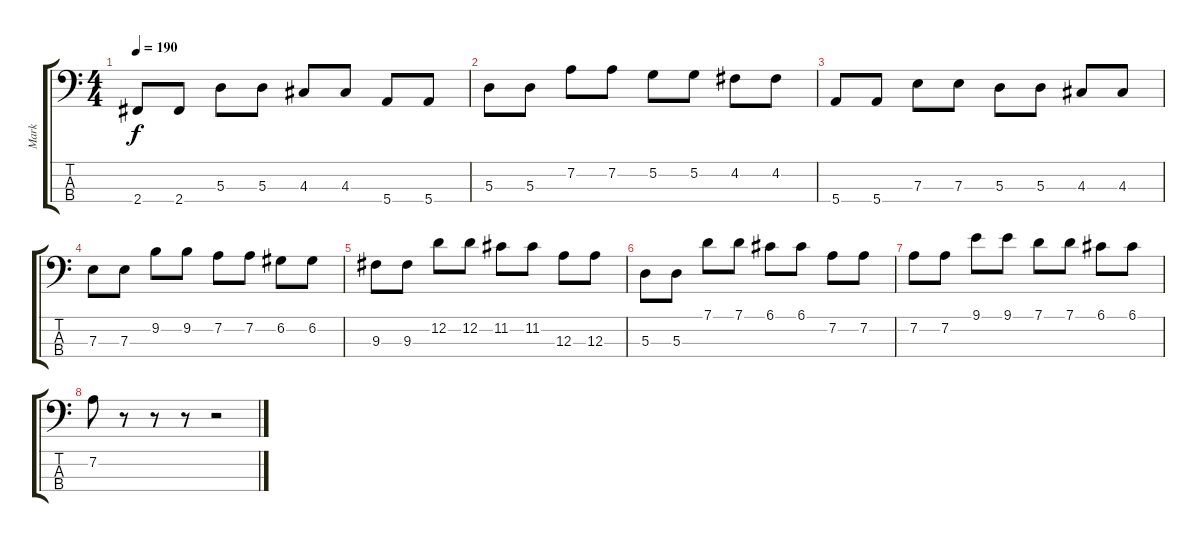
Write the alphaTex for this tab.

\track ("Mark" "Mark") {instrument electricbasspick}
\staff {score tabs}
\tuning (G2 D2 A1 E1) {hide}
\ts (4 4)
\tempo 190
\clef f4
\ks c
2.4.8{dy f} 2.4.8 5.3.8 5.3.8 4.3.8 4.3.8 5.4.8 5.4.8 |
5.3.8 5.3.8 7.2.8 7.2.8 5.2.8 5.2.8 4.2.8 4.2.8 |
5.4.8 5.4.8 7.3.8 7.3.8 5.3.8 5.3.8 4.3.8 4.3.8 |
7.3.8 7.3.8 9.2.8 9.2.8 7.2.8 7.2.8 6.2.8 6.2.8 |
9.3.8 9.3.8 12.2.8 12.2.8 11.2.8 11.2.8 12.3.8 12.3.8 |
5.3.8 5.3.8 7.1.8 7.1.8 6.1.8 6.1.8 7.2.8 7.2.8 |
7.2.8 7.2.8 9.1.8 9.1.8 7.1.8 7.1.8 6.1.8 6.1.8 |
7.2.8 r.8 r.8 r.8 r.2
